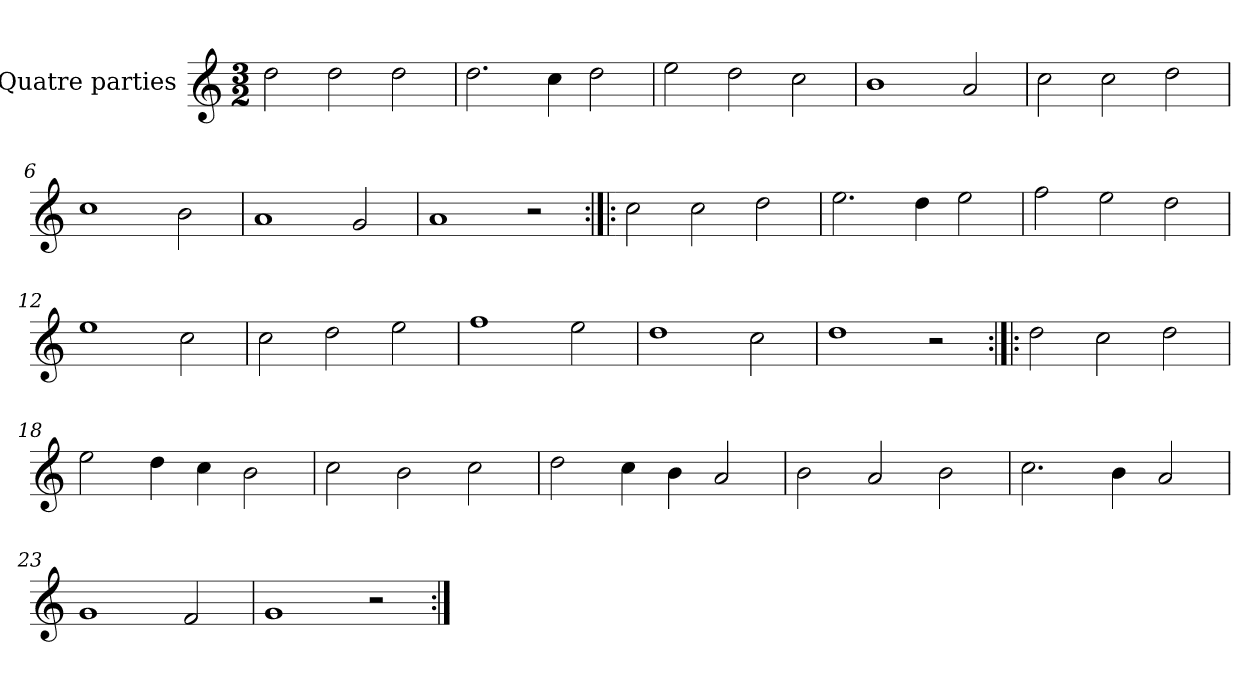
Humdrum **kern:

**kern
*part1
*staff1
*I"Quatre parties
*clefG2
*k[]
*M3/2
*MM180
=1
2dd\
2dd\
2dd\
=2
2.dd\
4cc\
2dd\
=3
2ee\
2dd\
2cc\
=4
1b
2a/
=5
2cc\
2cc\
2dd\
=6
1cc
2b\
=7
1a
2g/
=8
1a
2r
=9:|!|:
2cc\
2cc\
2dd\
=10
2.ee\
4dd\
2ee\
=11
2ff\
2ee\
2dd\
=12
1ee
2cc\
=13
2cc\
2dd\
2ee\
=14
1ff
2ee\
=15
1dd
2cc\
=16
1dd
2r
=17:|!|:
2dd\
2cc\
2dd\
=18
2ee\
4dd\
4cc\
2b\
=19
2cc\
2b\
2cc\
=20
2dd\
4cc\
4b\
2a/
=21
2b\
2a/
2b\
=22
2.cc\
4b\
2a/
=23
1g
2f/
=24
1g
2r
=:|!
*-
